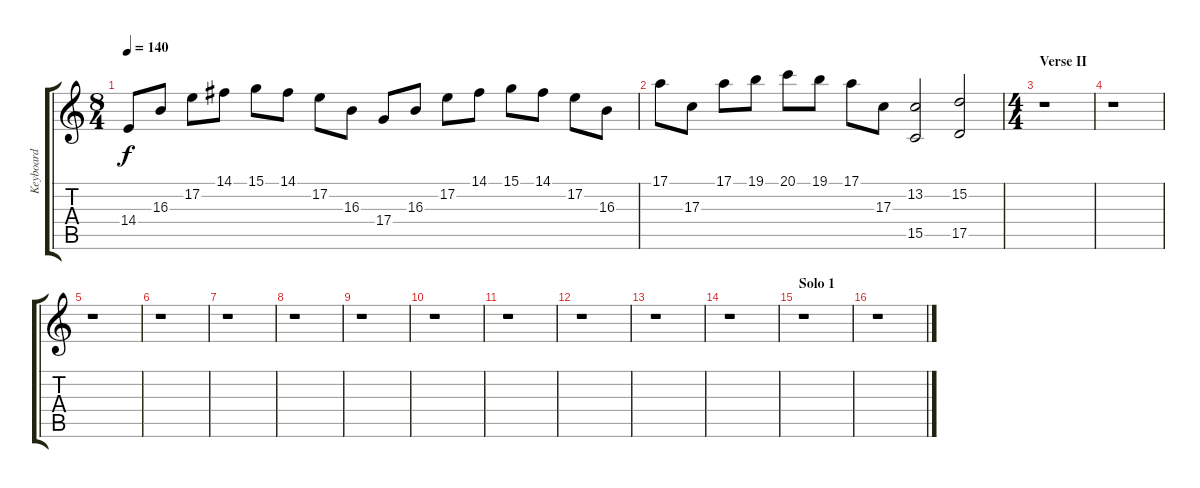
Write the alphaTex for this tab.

\track ("Keyboard" "Keyboard") {instrument stringensemble1}
\staff {score tabs}
\tuning (E4 B3 G3 D3 A2 E2) {hide}
\ts (8 4)
\tempo 140
\clef g2
\ks c
14.4.8{dy f} 16.3.8 17.2.8 14.1.8 15.1.8 14.1.8 17.2.8 16.3.8 17.4.8 16.3.8 17.2.8 14.1.8 15.1.8 14.1.8 17.2.8 16.3.8 |
17.1.8 17.3.8 17.1.8 19.1.8 20.1.8 19.1.8 17.1.8 17.3.8 (13.2 15.5).2 (15.2 17.5).2 |
\ts (4 4)
\section ("" "Verse II")
r.1 |
r.1 |
r.1 |
r.1 |
r.1 |
r.1 |
r.1 |
r.1 |
r.1 |
r.1 |
r.1 |
r.1 |
\section ("" "Solo 1")
r.1 |
r.1
